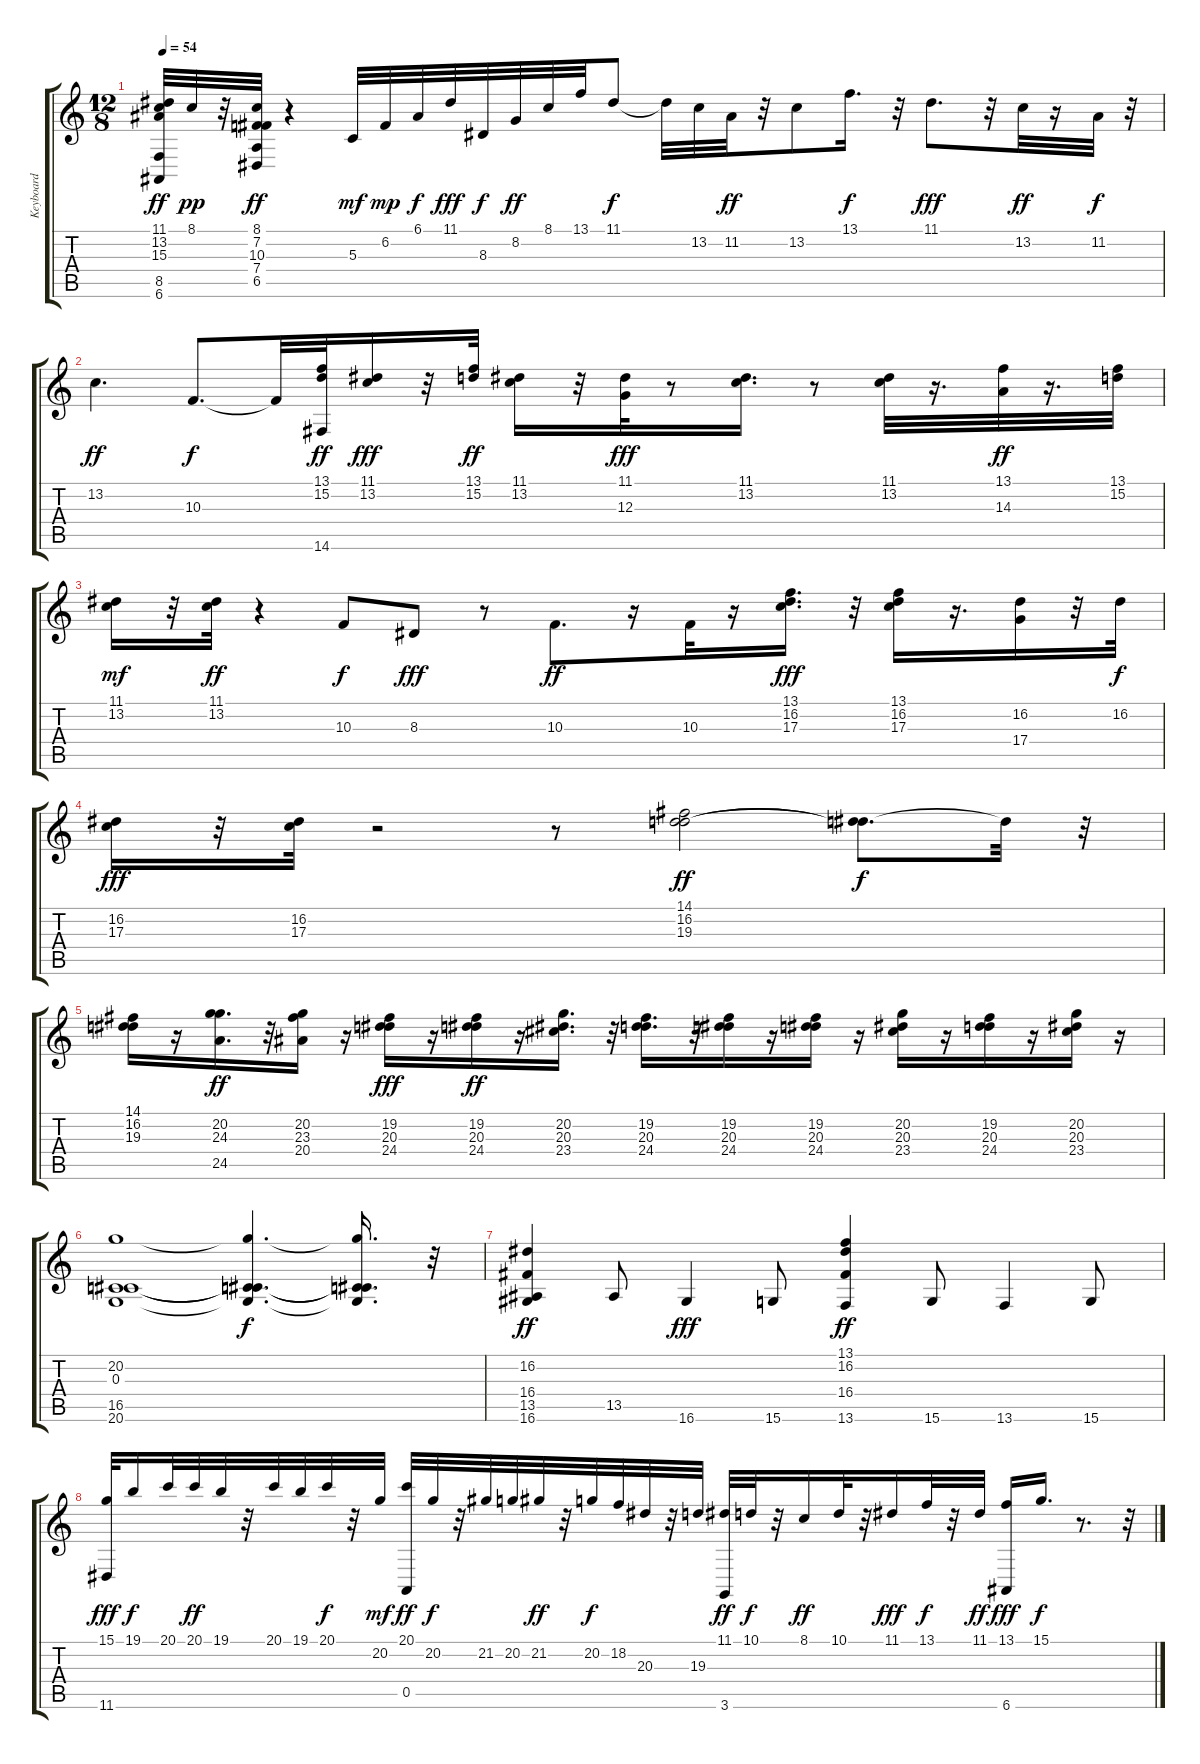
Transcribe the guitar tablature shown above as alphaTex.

\track ("Keyboard" "Keyboard") {instrument rockorgan}
\staff {score tabs}
\tuning (E4 B3 G3 D3 A2 E2) {hide}
\ts (12 8)
\tempo 54
\clef g2
\ks c
(11.1 13.2 15.3 8.5 6.6).32{dy ff} 8.1.32{dy pp} r.32 (8.1 7.2 10.3 7.4 6.5).32{dy ff} r.4 5.3.32{dy mf} 6.2.32{dy mp} 6.1.32{dy f} 11.1.32{dy fff} 8.3.32{dy f} 8.2.32{dy ff} 8.1.32 13.1.32 11.1.8{dy f} 11.1{t}.32 13.2.32 11.2.32{dy ff} r.32 13.2.8 13.1.16{d dy f} r.32 11.1.8{d dy fff} r.32 13.2.32{dy ff} r.16 11.2.32{dy f} r.32 |
13.2.4{d dy ff} 10.3.8{d dy f} 10.3{t}.32 (13.1 15.2 14.6).32{dy ff} (11.1 13.2).16{dy fff} r.32 (13.1 15.2).32{dy ff} (11.1 13.2).16 r.32 (11.1 12.3).32{dy fff} r.8 (11.1 13.2).16{d} r.8 (11.1 13.2).32 r.16{d} (13.1 14.3).32{dy ff} r.16{d} (13.1 15.2).32 |
(11.1 13.2).16{dy mf} r.32 (11.1 13.2).32{dy ff} r.4 10.3.8{dy f} 8.3.8{dy fff} r.8 10.3.8{d dy ff} r.16 10.3.32 r.16 (13.1 16.2 17.3).16{d dy fff} r.32 (13.1 16.2 17.3).16 r.16{d} (16.2 17.4).16 r.32 16.2.32{dy f} |
(16.2 17.3).16{dy fff} r.32 (16.2 17.3).32 r.2 r.8 (14.1 16.2 19.3).2{dy ff} (16.2{t} 19.3{t}).8{d dy f} 19.3{t}.32 r.32 |
(14.1 16.2 19.3).16 r.16 (20.2 24.3 24.5).16{d dy ff} r.32 (20.2 23.3 20.4).16 r.16 (19.2 20.3 24.4).16{dy fff} r.16 (19.2 20.3 24.4).16{dy ff} r.16 (20.2 20.3 23.4).16{d} r.32 (19.2 20.3 24.4).16{d} r.32 (19.2 20.3 24.4).16 r.16 (19.2 20.3 24.4).16 r.16 (20.2 20.3 23.4).16 r.16 (19.2 20.3 24.4).16 r.16 (20.2 20.3 23.4).16 r.16 |
(20.2 0.3 16.5 20.6).1 (20.2{t} 0.3{t} 16.5{t} 20.6{t}).4{d dy f} (20.2{t} 0.3{t} 16.5{t} 20.6{t}).16{d} r.32 |
(16.2 16.4 13.5 16.6).4{dy ff} 13.5.8 16.6.4{dy fff} 15.6.8 (13.1 16.2 16.4 13.6).4{dy ff} 15.6.8 13.6.4 15.6.8 |
(15.1 11.6).32{dy fff} 19.1.16{dy f} 20.1.32 20.1.32{dy ff} 19.1.32 r.32 20.1.32 19.1.32 20.1.32{dy f} r.32 20.2.32{dy mf} (20.1 0.5).32{dy ff} 20.2.32{dy f} r.32 21.2.32 20.2.32 21.2.32{dy ff} r.32 20.2.32{dy f} 18.2.32 20.3.32 r.32 19.3.32 (11.1 3.6).32{dy ff} 10.1.32{dy f} r.32 8.1.16{dy ff} 10.1.32 r.32 11.1.16{dy fff} 13.1.32{dy f} r.32 11.1.32{dy ff} (13.1 6.6).16{dy fff} 15.1.16{d dy f} r.8{d} r.32
